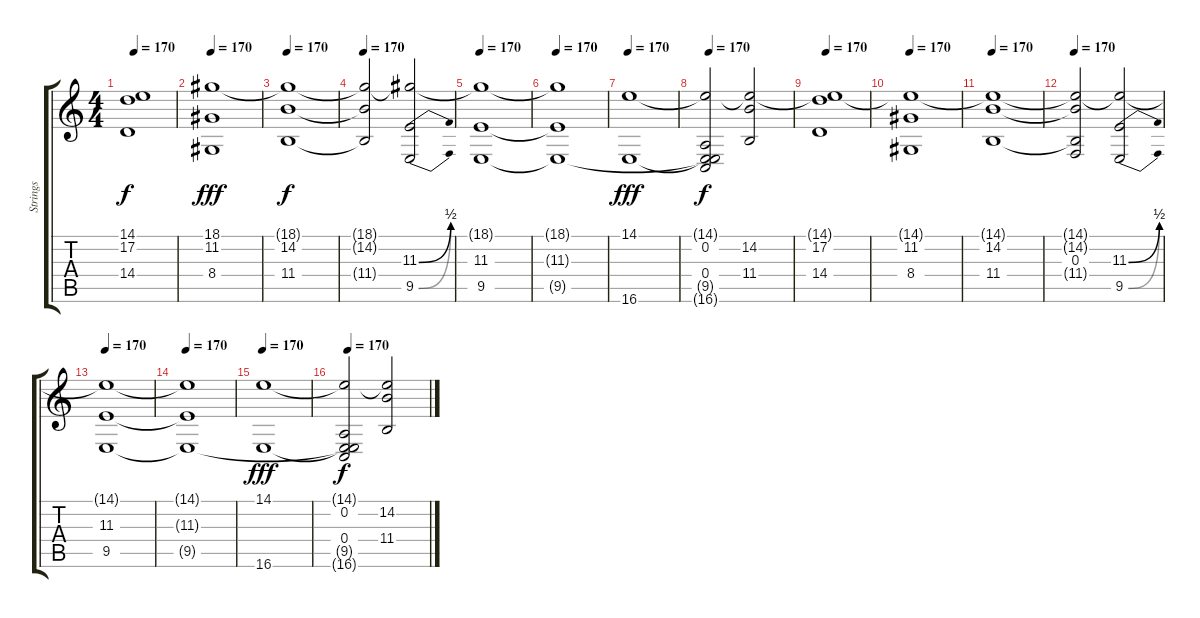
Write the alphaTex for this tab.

\track ("Strings" "Strings") {instrument pad2warm}
\staff {score tabs}
\tuning (D4 A3 F3 C3 G2 C2) {hide}
\ts (4 4)
\tempo 170
\clef g2
\ks c
(14.1{t} 17.2 14.4).1{dy f} |
\tempo 170
(18.1 11.2 8.4).1{dy fff} |
\tempo 170
(18.1{t} 14.2 11.4).1{dy f} |
\tempo 170
(18.1{t} 14.2{t} 11.4{t}).2 (18.1{t} 11.3{be (bend 0 0 60 2)} 9.5{be (bend 0 0 60 2)}).2 |
\tempo 170
(18.1{t} 11.3 9.5).1 |
\tempo 170
(18.1{t} 11.3{t} 9.5{t}).1 |
\tempo 170
(14.1 16.6).1{dy fff volume 16 instrument pad8sweep} |
\tempo 170
(14.1{t} 0.2 0.4 9.5{t} 16.6{t}).2{dy f} (14.1{t} 14.2 11.4).2 |
\tempo 170
(14.1{t} 17.2 14.4).1 |
\tempo 170
(14.1{t} 11.2 8.4).1 |
\tempo 170
(14.1{t} 14.2 11.4).1 |
\tempo 170
(14.1{t} 14.2{t} 0.3 11.4{t}).2 (14.1{t} 11.3{be (bend 0 0 60 2)} 9.5{be (bend 0 0 60 2)}).2 |
\tempo 170
(14.1{t} 11.3 9.5).1 |
\tempo 170
(14.1{t} 11.3{t} 9.5{t}).1 |
\tempo 170
(14.1 16.6).1{dy fff volume 16 instrument pad8sweep} |
\tempo 170
(14.1{t} 0.2 0.4 9.5{t} 16.6{t}).2{dy f} (14.1{t} 14.2 11.4).2
